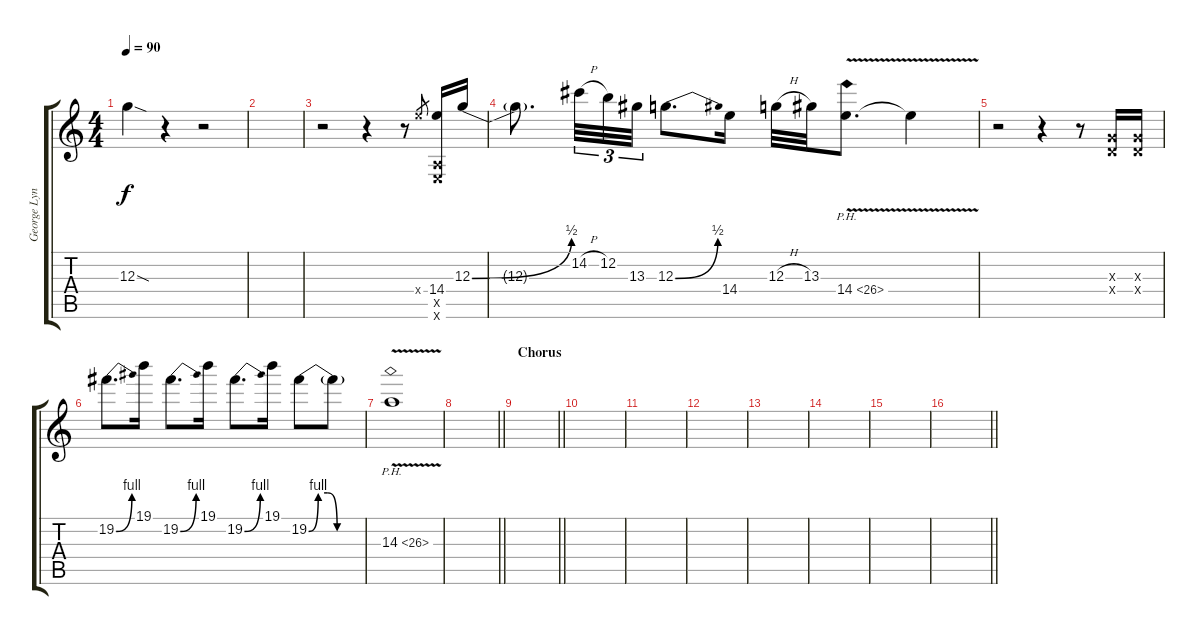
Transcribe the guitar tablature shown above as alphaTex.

\track ("George Lynch Lead" "George Lyn") {instrument distortionguitar}
\staff {score tabs}
\tuning (E4 B3 G3 D3 A2 E2) {hide}
\ts (4 4)
\tempo 90
\clef g2
\ks c
12.3{sod t}.4{dy f} r.4 r.2 |
|
r.2 r.4 r.8 14.4{x}.8{gr} (14.4 0.5{x} 0.6{x}).16 12.3{be (bend 0 0 60 2)}.16 |
12.3{t}.8{d} 14.2{h}.32{tu (3 2)} 12.2.32{tu (3 2)} 13.3.32{tu (3 2)} 12.3{be (bend 0 0 60 2)}.8{d} 14.4.16 12.3{h}.32 13.3.32 14.4{ph 12 v}.8{d} 14.4{t}.4 |
r.2 r.4 r.8 (0.3{x} 0.4{x}).16 (0.3{x} 0.4{x}).16 |
19.2{be (bend 0 0 60 4)}.8{d} 19.1.16 19.2{be (bend 0 0 60 4)}.8{d} 19.1.16 19.2{be (bend 0 0 60 4)}.8{d} 19.1.16 19.2{be (custom 0 0 10 4 20 4 30 0 60 0)}.8 19.2{t}.8 |
14.3{ph 12 v}.1 |
\barLineRight lightlight
|
\section ("" "Chorus")
\barLineRight lightlight
|
|
|
|
|
|
|
\barLineRight lightlight
